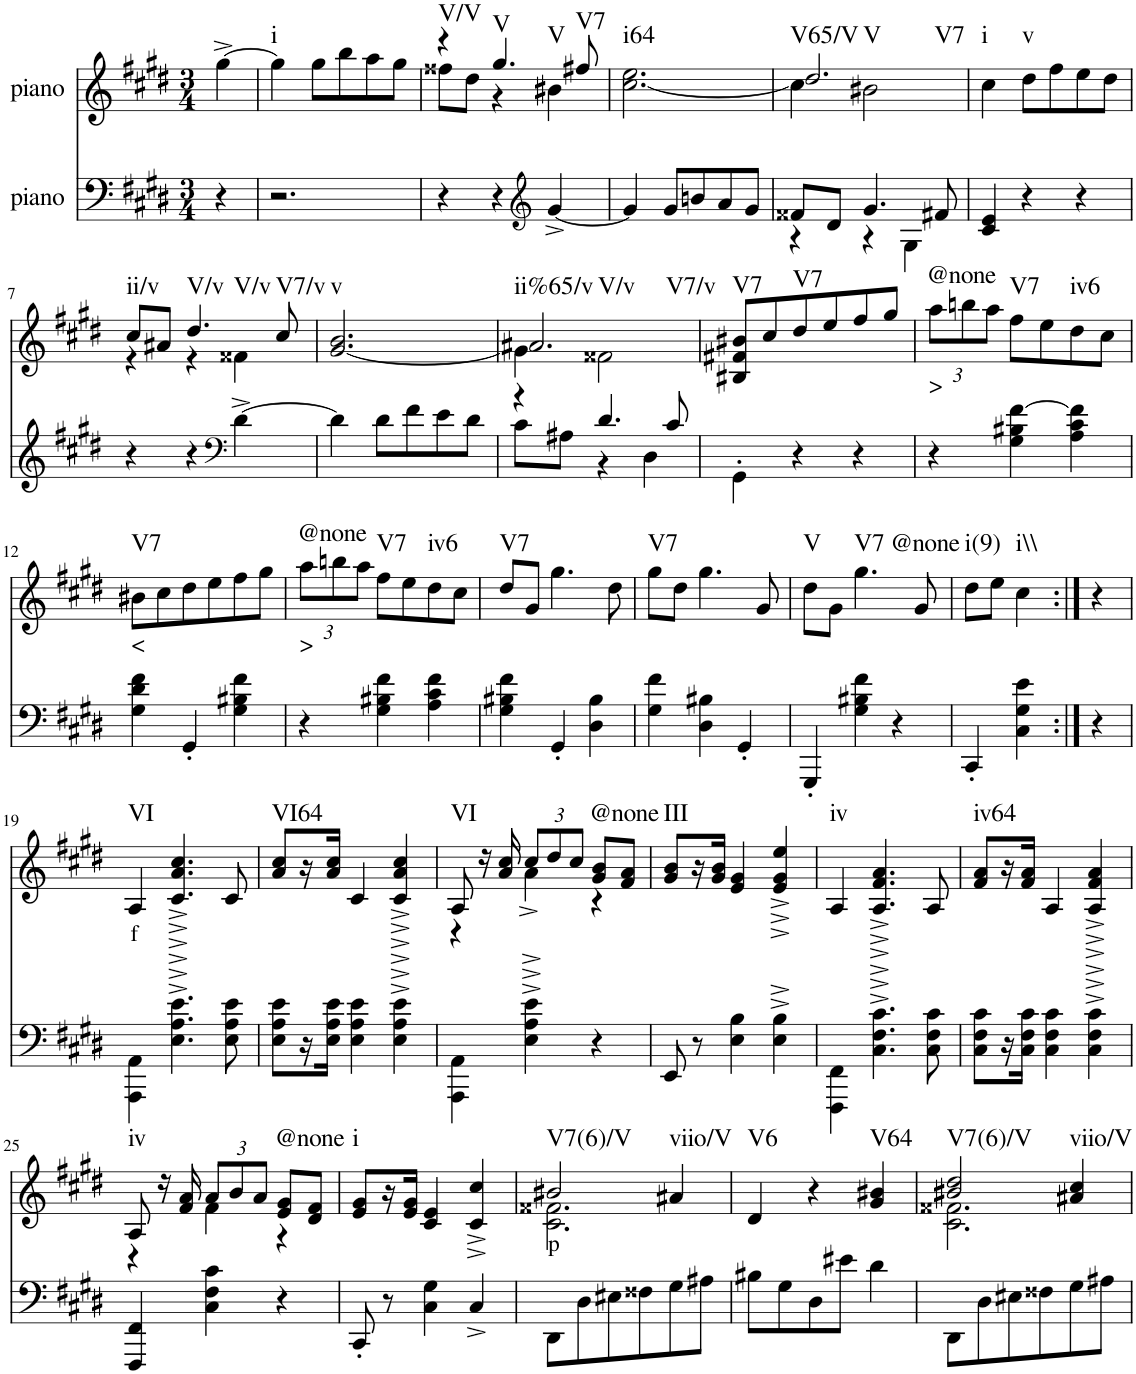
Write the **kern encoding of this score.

**kern	**kern	**text	**harte
*part2	*part1	*part1	*part1
*staff2	*staff1	*staff1	*
*I"piano	*I"piano	*	*
*I'Pno	*I'Pno	*	*
*clefF4	*clefG2	*	*
*k[f#c#g#d#]	*k[f#c#g#d#]	*	*
*c#:	*c#:	*	*
*M3/4	*M3/4	*	*
=1	=1	=1	=1
4r	[4gg#^\	.	.
=2	=2	=2	=2
!	!	!	!LO:H:kt=i
2.r	4gg#\]	.	N
.	8gg#\L	.	.
.	8bb\	.	.
.	8aa\	.	.
.	8gg#\J	.	.
=3	=3	=3	=3
*	*^	*	*
!	!	!	!	!LO:H:kt=V/V
4r	4r	8ff##X\L	.	N
.	.	8dd#\J	.	.
!	!	!	!	!LO:H:n=1:kt=V
!	!	!	!	!LO:H:n=2:kt=V
4r	4.gg#/	4r	.	N N
*clefG2	*	*	*	*
[4g#^/	.	4b#X\	.	.
!	!	!	!	!LO:H:kt=V7
.	8ff#X/	.	.	N
*	*v	*v	*	*
=4	=4	=4	=4
!	!	!	!LO:H:kt=i64
4g#/]	[2.cc#\ 2.ee\	.	N
8g#/L	.	.	.
8bn/	.	.	.
8a/	.	.	.
8g#/J	.	.	.
=5	=5	=5	=5
*^	*^	*	*
!	!	!	!	!	!LO:H:n=1:kt=V65/V
!	!	!	!	!	!LO:H:n=2:kt=V
!	!	!	!	!	!LO:H:n=3:kt=V7
8f##X/L	4r	2.dd#/	4cc#\]	.	N N N
8d#/J	.	.	.	.	.
4.g#/	4r	.	2b#X\	.	.
.	4G#\	.	.	.	.
8f#X/	.	.	.	.	.
*v	*v	*	*	*	*
*	*v	*v	*	*
=6	=6	=6	=6
!	!	!	!LO:H:kt=i
4c#/ 4e/	4cc#\	.	N
!	!	!	!LO:H:kt=v
4r	8dd#\L	.	N
.	8ff#\	.	.
4r	8ee\	.	.
.	8dd#\J	.	.
!!LO:LB:g=z
=7	=7	=7	=7
*	*^	*	*
!	!	!	!	!LO:H:kt=ii/v
4r	8cc#/L	4r	.	N
.	8a#X/J	.	.	.
!	!	!	!	!LO:H:n=1:kt=V/v
!	!	!	!	!LO:H:n=2:kt=V/v
4r	4.dd#/	4r	.	N N
*clefF4	*	*	*	*
[4d#^\	.	4f##X\	.	.
!	!	!	!	!LO:H:kt=V7/v
.	8cc#/	.	.	N
*	*v	*v	*	*
=8	=8	=8	=8
!	!	!	!LO:H:kt=v
4d#\]	[2.g#/ 2.b/	.	N
8d#\L	.	.	.
8f#\	.	.	.
8e\	.	.	.
8d#\J	.	.	.
=9	=9	=9	=9
*^	*^	*	*
!	!	!	!	!	!LO:H:n=1:kt=ii%65/v
!	!	!	!	!	!LO:H:n=2:kt=V/v
!	!	!	!	!	!LO:H:n=3:kt=V7/v
4r	8c#\L	2.a#X/	4g#\]	.	N N N
.	8A#X\J	.	.	.	.
4.d#/	4r	.	2f##X\	.	.
.	4D#\	.	.	.	.
8c#/	.	.	.	.	.
*v	*v	*	*	*	*
*	*v	*v	*	*
=10	=10	=10	=10
!	!	!	!LO:H:kt=V7
4GG#'\	8B#X/ 8f#X/ 8b#X/L	.	N
.	8cc#/	.	.
!	!	!	!LO:H:kt=V7
4r	8dd#/	.	N
.	8ee/	.	.
4r	8ff#/	.	.
.	8gg#/J	.	.
=11	=11	=11	=11
*	*Xbrackettup	*	*
!	!	!LO:LY:b	!LO:H:kt=@none
4r	12aa\L	>	N
.	12bbn\	.	.
.	12aa\J	.	.
!	!	!	!LO:H:kt=V7
4G#\ 4B#X\ [4f#\	8ff#\L	.	N
.	8ee\	.	.
!	!	!	!LO:H:kt=iv6
4A\ 4c#\ 4f#\]	8dd#\	.	N
.	8cc#\J	.	.
!!LO:LB:g=z
=12	=12	=12	=12
!	!	!LO:LY:b	!LO:H:kt=V7
4G#\ 4d#\ 4f#\	8b#X\L	<	N
.	8cc#\	.	.
4GG#'/	8dd#\	.	.
.	8ee\	.	.
4G#\ 4B#X\ 4f#\	8ff#\	.	.
.	8gg#\J	.	.
=13	=13	=13	=13
!	!	!LO:LY:b	!LO:H:kt=@none
4r	12aa\L	>	N
.	12bbn\	.	.
.	12aa\J	.	.
!	!	!	!LO:H:kt=V7
4G#\ 4B#X\ 4f#\	8ff#\L	.	N
.	8ee\	.	.
!	!	!	!LO:H:kt=iv6
4A\ 4c#\ 4f#\	8dd#\	.	N
.	8cc#\J	.	.
=14	=14	=14	=14
!	!	!	!LO:H:kt=V7
4G#\ 4B#X\ 4f#\	8dd#/L	.	N
.	8g#/J	.	.
4GG#'/	4.gg#\	.	.
4D#\ 4B#\	.	.	.
.	8dd#\	.	.
=15	=15	=15	=15
!	!	!	!LO:H:kt=V7
4G#\ 4f#\	8gg#\L	.	N
.	8dd#\J	.	.
4D#\ 4B#X\	4.gg#\	.	.
4GG#'/	.	.	.
.	8g#/	.	.
=16	=16	=16	=16
!	!	!	!LO:H:kt=V
4GGG#'/	8dd#\L	.	N
.	8g#\J	.	.
!	!	!	!LO:H:n=1:kt=V7
!	!	!	!LO:H:n=2:kt=@none
4G#\ 4B#X\ 4f#\	4.gg#\	.	N N
4r	.	.	.
.	8g#/	.	.
=17	=17	=17	=17
!	!	!	!LO:H:kt=i(9)
4CC#'/	8dd#\L	.	N
.	8ee\J	.	.
!	!	!	!LO:H:kt=i\\
4C#\ 4G#\ 4e\	4cc#\	.	N
=18:|!	=18:|!	=18:|!	=18:|!
4r	4r	.	.
!!LO:LB:g=z
=19	=19	=19	=19
!	!	!LO:LY:b	!LO:H:kt=VI
4AAA\ 4AA\	4A/	f	N
4.E\^ 4.A\^ 4.e\^	4.c#/^ 4.a/^ 4.cc#/^	.	.
8E\ 8A\ 8e\	8c#/	.	.
=20	=20	=20	=20
!	!	!	!LO:H:kt=VI64
8E\ 8A\ 8e\L	8a/ 8cc#/L	.	N
16r	16r	.	.
16E\ 16A\ 16e\JJ	16a/ 16cc#/JJ	.	.
4E\ 4A\ 4e\	4c#/	.	.
4E\^ 4A\^ 4e\^	4c#/^ 4a/^ 4cc#/^	.	.
=21	=21	=21	=21
*	*^	*	*
!	!	!	!	!LO:H:kt=VI
4AAA\ 4AA\	8A/	4r	.	N
.	16r	.	.	.
.	16a/ 16cc#/	.	.	.
4E\^ 4A\^ 4e\^	12cc#/L	4a^\	.	.
.	12dd#/	.	.	.
.	12cc#/J	.	.	.
!	!	!	!	!LO:H:kt=@none
4r	8g#/ 8b/L	4r	.	N
.	8f#/ 8a/J	.	.	.
*	*v	*v	*	*
=22	=22	=22	=22
!	!	!	!LO:H:kt=III
8EE/	8g#/ 8b/L	.	N
8r	16r	.	.
.	16g#/ 16b/JJ	.	.
4E\ 4B\	4e/ 4g#/	.	.
4E\^ 4B\^	4e/^ 4g#/^ 4ee/^	.	.
=23	=23	=23	=23
!	!	!	!LO:H:kt=iv
4FFF#\ 4FF#\	4A/	.	N
4.C#\^ 4.F#\^ 4.c#\^	4.A/^ 4.f#/^ 4.a/^	.	.
8C#\ 8F#\ 8c#\	8A/	.	.
=24	=24	=24	=24
!	!	!	!LO:H:kt=iv64
8C#\ 8F#\ 8c#\L	8f#/ 8a/L	.	N
16r	16r	.	.
16C#\ 16F#\ 16c#\JJ	16f#/ 16a/JJ	.	.
4C#\ 4F#\ 4c#\	4A/	.	.
4C#\^ 4F#\^ 4c#\^	4A/^ 4f#/^ 4a/^	.	.
!!LO:LB:g=z
=25	=25	=25	=25
*	*^	*	*
!	!	!	!	!LO:H:kt=iv
4FFF#/ 4FF#/	8A/	4r	.	N
.	16r	.	.	.
.	16f#/ 16a/	.	.	.
4C#\ 4F#\ 4c#\	12a/L	4f#\	.	.
.	12b/	.	.	.
.	12a/J	.	.	.
!	!	!	!	!LO:H:kt=@none
4r	8e/ 8g#/L	4r	.	N
.	8d#/ 8f#/J	.	.	.
*	*v	*v	*	*
=26	=26	=26	=26
!	!	!	!LO:H:kt=i
8CC#'/	8e/ 8g#/L	.	N
8r	16r	.	.
.	16e/ 16g#/JJ	.	.
4C#\ 4G#\	4c#/ 4e/	.	.
4C#^/	4c#/^ 4cc#/^	.	.
=27	=27	=27	=27
*	*^	*	*
!	!	!	!LO:LY:b	!LO:H:kt=V7(6)/V
8DD#\L	2b#X/	2.c#\ 2.f##X\	p	N
8D#\	.	.	.	.
8E#X\	.	.	.	.
8F##X\	.	.	.	.
!	!	!	!	!LO:H:kt=viio/V
8G#\	4a#X/	.	.	N
8A#X\J	.	.	.	.
*	*v	*v	*	*
=28	=28	=28	=28
!	!	!	!LO:H:kt=V6
8B#X\L	4d#/	.	N
8G#\	.	.	.
8D#\	4r	.	.
8e#X\J	.	.	.
!	!	!	!LO:H:kt=V64
4d#\	4g#/ 4b#X/	.	N
=29	=29	=29	=29
*	*^	*	*
!	!	!	!	!LO:H:kt=V7(6)/V
8DD#\L	2b#X/ 2dd#/	2.c#\ 2.f##X\	.	N
8D#\	.	.	.	.
8E#X\	.	.	.	.
8F##X\	.	.	.	.
!	!	!	!	!LO:H:kt=viio/V
8G#\	4a#X/ 4cc#/	.	.	N
8A#X\J	.	.	.	.
*	*v	*v	*	*
=	=	=	=
*-	*-	*-	*-
